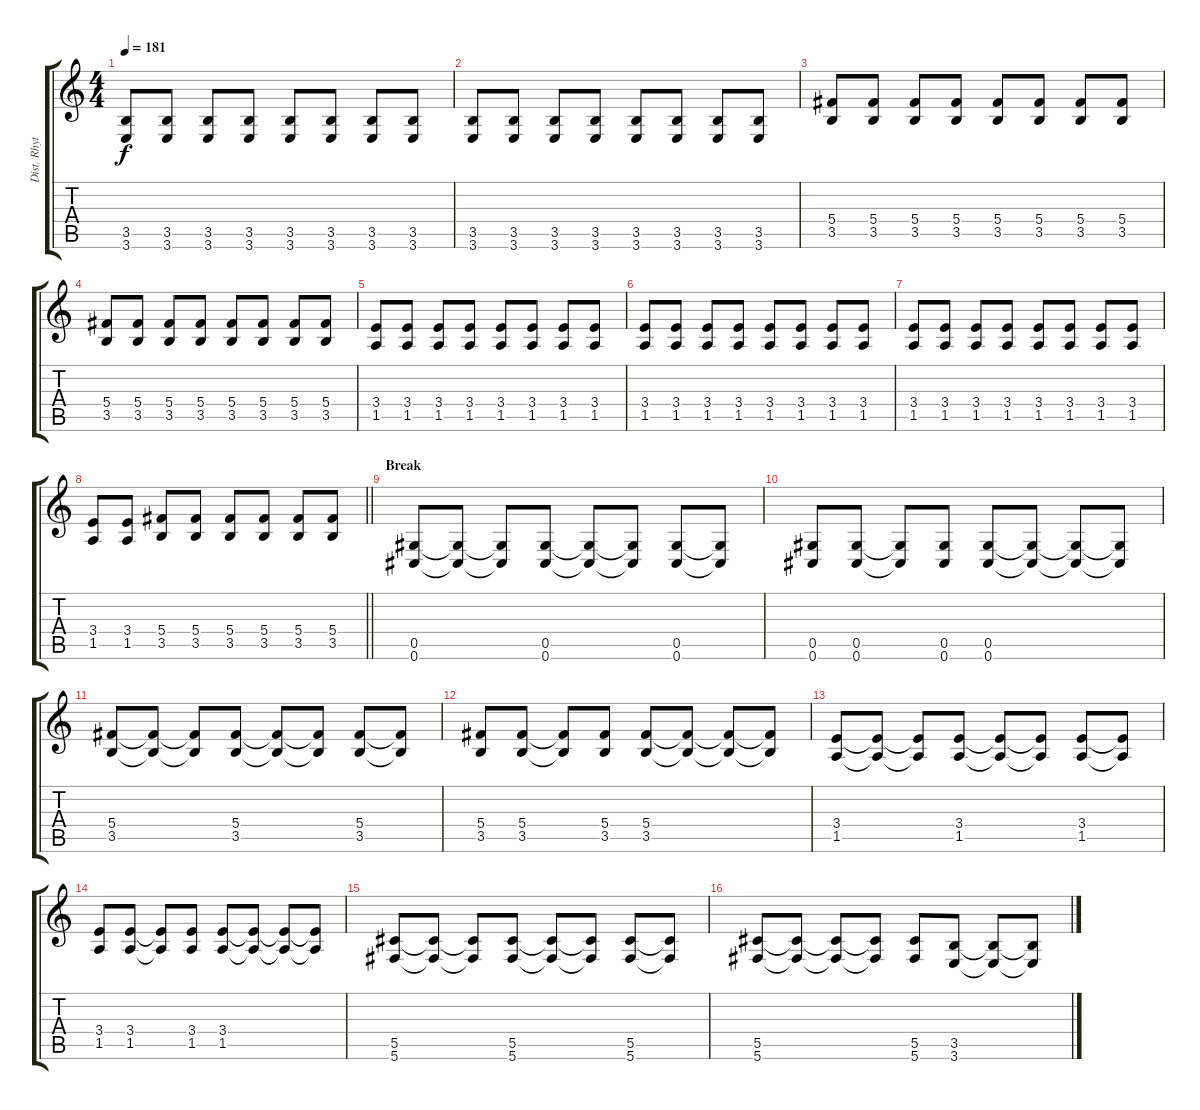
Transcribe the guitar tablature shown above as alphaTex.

\track ("Dist. Rhytm Guitar [L]" "Dist. Rhyt") {instrument distortionguitar}
\staff {score tabs}
\tuning (Eb4 Bb3 Gb3 Db3 Ab2 Db2) {hide}
\ts (4 4)
\tempo 181
\clef g2
\ks c
(3.5 3.6).8{dy f} (3.5 3.6).8 (3.5 3.6).8 (3.5 3.6).8 (3.5 3.6).8 (3.5 3.6).8 (3.5 3.6).8 (3.5 3.6).8 |
(3.5 3.6).8 (3.5 3.6).8 (3.5 3.6).8 (3.5 3.6).8 (3.5 3.6).8 (3.5 3.6).8 (3.5 3.6).8 (3.5 3.6).8 |
(5.4 3.5).8 (5.4 3.5).8 (5.4 3.5).8 (5.4 3.5).8 (5.4 3.5).8 (5.4 3.5).8 (5.4 3.5).8 (5.4 3.5).8 |
(5.4 3.5).8 (5.4 3.5).8 (5.4 3.5).8 (5.4 3.5).8 (5.4 3.5).8 (5.4 3.5).8 (5.4 3.5).8 (5.4 3.5).8 |
(3.4 1.5).8 (3.4 1.5).8 (3.4 1.5).8 (3.4 1.5).8 (3.4 1.5).8 (3.4 1.5).8 (3.4 1.5).8 (3.4 1.5).8 |
(3.4 1.5).8 (3.4 1.5).8 (3.4 1.5).8 (3.4 1.5).8 (3.4 1.5).8 (3.4 1.5).8 (3.4 1.5).8 (3.4 1.5).8 |
(3.4 1.5).8 (3.4 1.5).8 (3.4 1.5).8 (3.4 1.5).8 (3.4 1.5).8 (3.4 1.5).8 (3.4 1.5).8 (3.4 1.5).8 |
\barLineRight lightlight
(3.4 1.5).8 (3.4 1.5).8 (5.4 3.5).8 (5.4 3.5).8 (5.4 3.5).8 (5.4 3.5).8 (5.4 3.5).8 (5.4 3.5).8 |
\section ("" "Break")
(0.5 0.6).8 (0.5{t} 0.6{t}).8 (0.5{t} 0.6{t}).8 (0.5 0.6).8 (0.5{t} 0.6{t}).8 (0.5{t} 0.6{t}).8 (0.5 0.6).8 (0.5{t} 0.6{t}).8 |
(0.5 0.6).8 (0.5 0.6).8 (0.5{t} 0.6{t}).8 (0.5 0.6).8 (0.5 0.6).8 (0.5{t} 0.6{t}).8 (0.5{t} 0.6{t}).8 (0.5{t} 0.6{t}).8 |
(5.4 3.5).8 (5.4{t} 3.5{t}).8 (5.4{t} 3.5{t}).8 (5.4 3.5).8 (5.4{t} 3.5{t}).8 (5.4{t} 3.5{t}).8 (5.4 3.5).8 (5.4{t} 3.5{t}).8 |
(5.4 3.5).8 (5.4 3.5).8 (5.4{t} 3.5{t}).8 (5.4 3.5).8 (5.4 3.5).8 (5.4{t} 3.5{t}).8 (5.4{t} 3.5{t}).8 (5.4{t} 3.5{t}).8 |
(3.4 1.5).8 (3.4{t} 1.5{t}).8 (3.4{t} 1.5{t}).8 (3.4 1.5).8 (3.4{t} 1.5{t}).8 (3.4{t} 1.5{t}).8 (3.4 1.5).8 (3.4{t} 1.5{t}).8 |
(3.4 1.5).8 (3.4 1.5).8 (3.4{t} 1.5{t}).8 (3.4 1.5).8 (3.4 1.5).8 (3.4{t} 1.5{t}).8 (3.4{t} 1.5{t}).8 (3.4{t} 1.5{t}).8 |
(5.5 5.6).8 (5.5{t} 5.6{t}).8 (5.5{t} 5.6{t}).8 (5.5 5.6).8 (5.5{t} 5.6{t}).8 (5.5{t} 5.6{t}).8 (5.5 5.6).8 (5.5{t} 5.6{t}).8 |
(5.5 5.6).8 (5.5{t} 5.6{t}).8 (5.5{t} 5.6{t}).8 (5.5{t} 5.6{t}).8 (5.5 5.6).8 (3.5 3.6).8 (3.5{t} 3.6{t}).8 (3.5{t} 3.6{t}).8
